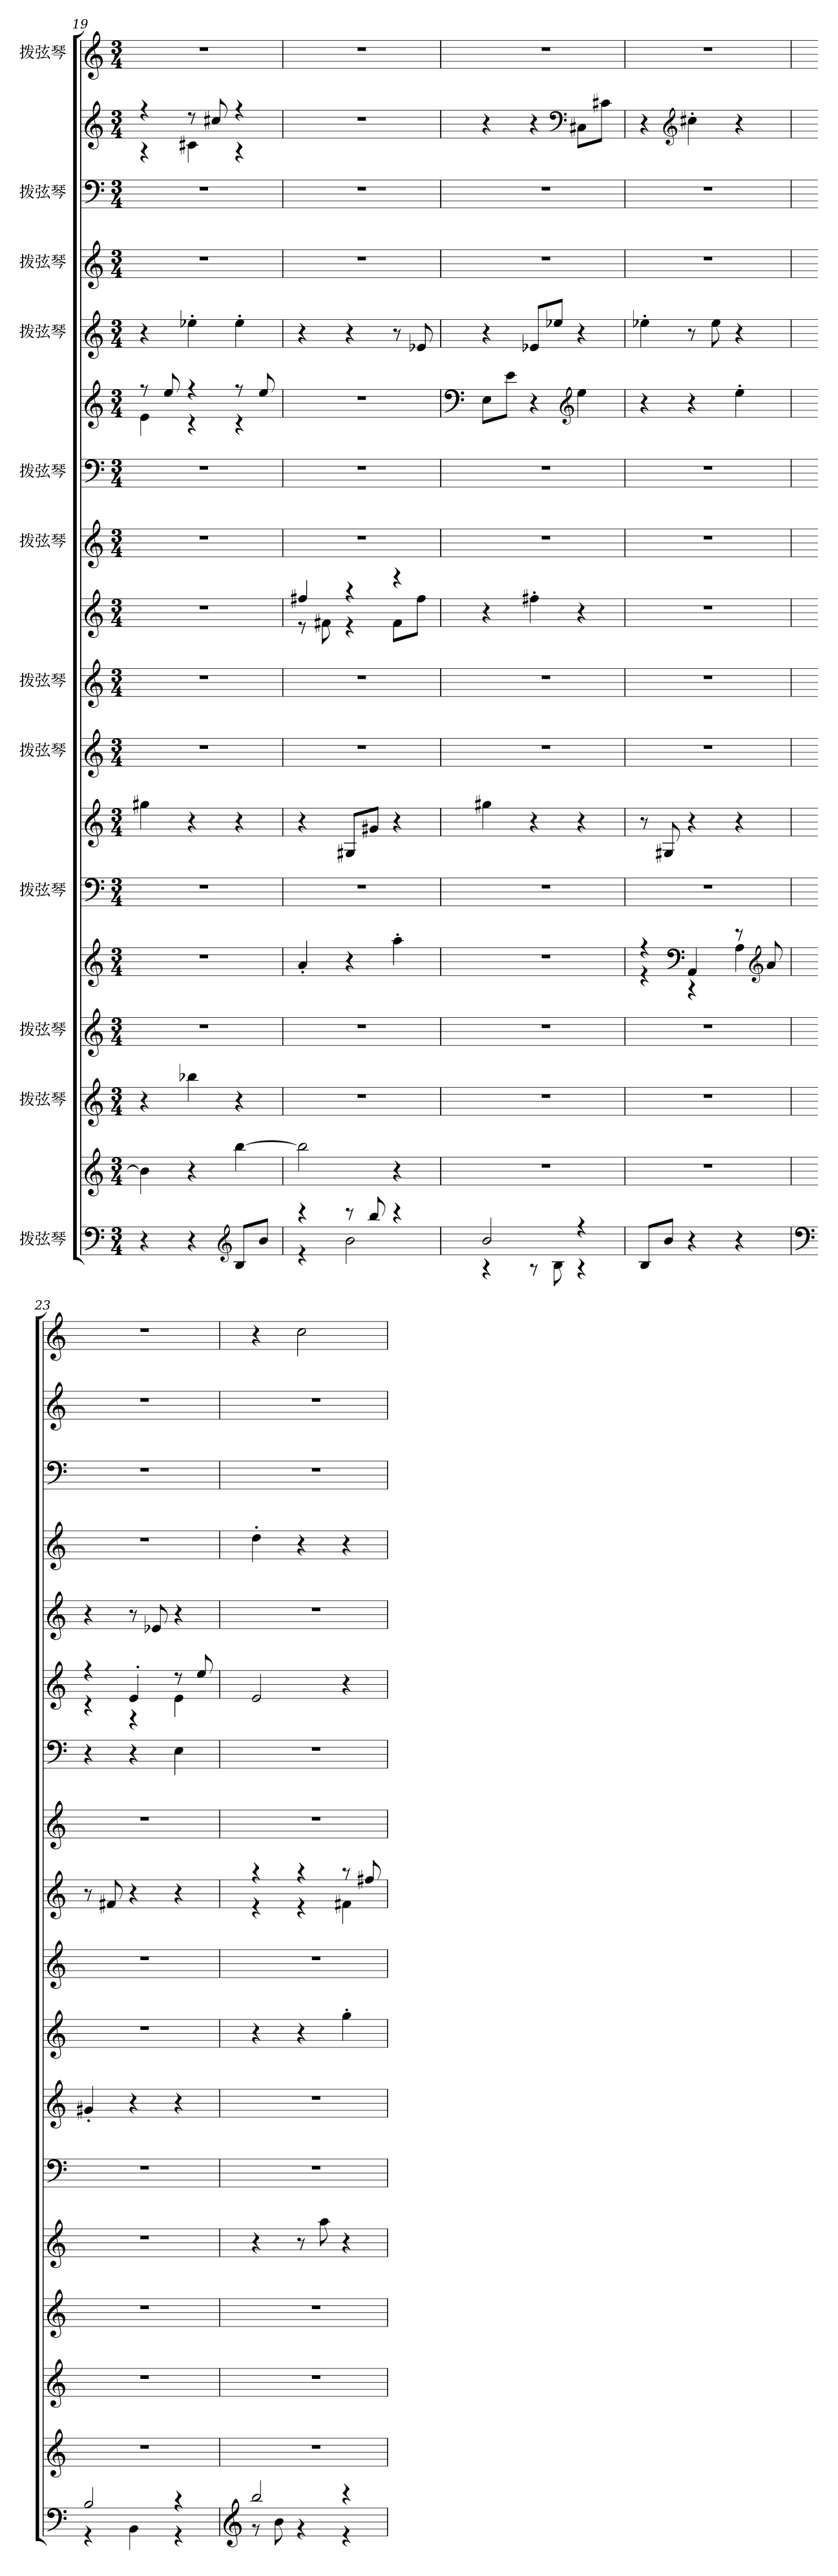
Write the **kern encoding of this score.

**kern	**kern	**kern	**kern	**kern	**kern	**kern	**kern	**kern	**kern	**kern	**kern	**kern	**kern	**kern	**kern	**kern	**kern
*part12	*part12	*part11	*part10	*part10	*part9	*part9	*part8	*part7	*part7	*part6	*part5	*part5	*part4	*part3	*part2	*part2	*part1
*staff18	*staff17	*staff16	*staff15	*staff14	*staff13	*staff12	*staff11	*staff10	*staff9	*staff8	*staff7	*staff6	*staff5	*staff4	*staff3	*staff2	*staff1
*I"拨弦琴	*	*I"拨弦琴	*I"拨弦琴	*	*I"拨弦琴	*	*I"拨弦琴	*I"拨弦琴	*	*I"拨弦琴	*I"拨弦琴	*	*I"拨弦琴	*I"拨弦琴	*I"拨弦琴	*	*I"拨弦琴
!!LO:PB:g=z
*clefF4	*clefG2	*clefG2	*clefG2	*clefG2	*clefF4	*clefG2	*clefG2	*clefG2	*clefG2	*clefG2	*clefF4	*clefG2	*clefG2	*clefG2	*clefF4	*clefG2	*clefG2
*k[]	*k[]	*k[]	*k[]	*k[]	*k[]	*k[]	*k[]	*k[]	*k[]	*k[]	*k[]	*k[]	*k[]	*k[]	*k[]	*k[]	*k[]
*M3/4	*M3/4	*M3/4	*M3/4	*M3/4	*M3/4	*M3/4	*M3/4	*M3/4	*M3/4	*M3/4	*M3/4	*M3/4	*M3/4	*M3/4	*M3/4	*M3/4	*M3/4
=19	=19	=19	=19	=19	=19	=19	=19	=19	=19	=19	=19	=19	=19	=19	=19	=19	=19
*	*	*	*	*	*	*	*	*	*	*	*	*^	*	*	*	*^	*
4r	4b\]	4r	2.r	2.r	2.r	4gg#X\	2.r	2.r	2.r	2.r	2.r	8r	4e\	4r	2.r	2.r	4r	4r	2.r
.	.	.	.	.	.	.	.	.	.	.	.	8ee/	.	.	.	.	.	.	.
4r	4r	4bb-X\	.	.	.	4r	.	.	.	.	.	4r	4r	4ee-X'\	.	.	8r	4c#X\	.
.	.	.	.	.	.	.	.	.	.	.	.	.	.	.	.	.	8cc#X/	.	.
*clefG2	*	*	*	*	*	*	*	*	*	*	*	*	*	*	*	*	*	*	*
8B/L	[4bb\	4r	.	.	.	4r	.	.	.	.	.	8r	4r	4ee-'\	.	.	4r	4r	.
8b/J	.	.	.	.	.	.	.	.	.	.	.	8ee/	.	.	.	.	.	.	.
*	*	*	*	*	*	*	*	*	*	*	*	*v	*v	*	*	*	*v	*v	*
=20	=20	=20	=20	=20	=20	=20	=20	=20	=20	=20	=20	=20	=20	=20	=20	=20	=20
*^	*	*	*	*	*	*	*	*	*^	*	*	*	*	*	*	*	*
4r	4r	2bb\]	2.r	2.r	4a'/	2.r	4r	2.r	2.r	4ff#X/	8r	2.r	2.r	2.r	4r	2.r	2.r	2.r	2.r
.	.	.	.	.	.	.	.	.	.	.	8f#X\	.	.	.	.	.	.	.	.
8r	2b\	.	.	.	4r	.	8G#X/L	.	.	4r	4r	.	.	.	4r	.	.	.	.
8bb/	.	.	.	.	.	.	8g#X/J	.	.	.	.	.	.	.	.	.	.	.	.
4r	.	4r	.	.	4aa'\	.	4r	.	.	4r	8f#\L	.	.	.	8r	.	.	.	.
.	.	.	.	.	.	.	.	.	.	.	8ff#\J	.	.	.	8e-X/	.	.	.	.
*	*	*	*	*	*	*	*	*	*	*v	*v	*	*	*	*	*	*	*	*
=21	=21	=21	=21	=21	=21	=21	=21	=21	=21	=21	=21	=21	=21	=21	=21	=21	=21	=21
*	*	*	*	*	*	*	*	*	*	*	*	*	*clefF4	*	*	*	*	*
2b/	4r	2.r	2.r	2.r	2.r	2.r	4gg#X\	2.r	2.r	4r	2.r	2.r	8E\L	4r	2.r	2.r	4r	2.r
.	.	.	.	.	.	.	.	.	.	.	.	.	8e\J	.	.	.	.	.
.	8r	.	.	.	.	.	4r	.	.	4ff#X'\	.	.	4r	8e-X/L	.	.	4r	.
.	8B\	.	.	.	.	.	.	.	.	.	.	.	.	8ee-X/J	.	.	.	.
*	*	*	*	*	*	*	*	*	*	*	*	*	*clefG2	*	*	*	*clefF4	*
4r	4r	.	.	.	.	.	4r	.	.	4r	.	.	4ee\	4r	.	.	8C#X\L	.
.	.	.	.	.	.	.	.	.	.	.	.	.	.	.	.	.	8c#X\J	.
*v	*v	*	*	*	*	*	*	*	*	*	*	*	*	*	*	*	*	*
!!LO:PB:g=z
=22	=22	=22	=22	=22	=22	=22	=22	=22	=22	=22	=22	=22	=22	=22	=22	=22	=22
*	*	*	*	*^	*	*	*	*	*	*	*	*	*	*	*	*	*
8B/L	2.r	2.r	2.r	4r	4r	2.r	8r	2.r	2.r	2.r	2.r	2.r	4r	4ee-X'\	2.r	2.r	4r	2.r
8b/J	.	.	.	.	.	.	8G#X/	.	.	.	.	.	.	.	.	.	.	.
*	*	*	*	*clefF4	*	*	*	*	*	*	*	*	*	*	*	*	*clefG2	*
4r	.	.	.	4AA/	4r	.	4r	.	.	.	.	.	4r	8r	.	.	4cc#X'\	.
.	.	.	.	.	.	.	.	.	.	.	.	.	.	8ee-\	.	.	.	.
4r	.	.	.	8r	4A\	.	4r	.	.	.	.	.	4ee'\	4r	.	.	4r	.
*	*	*	*	*clefG2	*	*	*	*	*	*	*	*	*	*	*	*	*	*
.	.	.	.	8a/	.	.	.	.	.	.	.	.	.	.	.	.	.	.
*	*	*	*	*v	*v	*	*	*	*	*	*	*	*	*	*	*	*	*
=23	=23	=23	=23	=23	=23	=23	=23	=23	=23	=23	=23	=23	=23	=23	=23	=23	=23
*clefF4	*	*	*	*	*	*	*	*	*	*	*	*	*	*	*	*	*
*^	*	*	*	*	*	*	*	*	*	*	*	*^	*	*	*	*	*
2B/	4r	2.r	2.r	2.r	2.r	2.r	4g#X'/	2.r	2.r	8r	2.r	4r	4r	4r	4r	2.r	2.r	2.r	2.r
.	.	.	.	.	.	.	.	.	.	8f#X/	.	.	.	.	.	.	.	.	.
.	4BB\	.	.	.	.	.	4r	.	.	4r	.	4r	4e'/	4r	8r	.	.	.	.
.	.	.	.	.	.	.	.	.	.	.	.	.	.	.	8e-X/	.	.	.	.
4r	4r	.	.	.	.	.	4r	.	.	4r	.	4E\	8r	4e\	4r	.	.	.	.
.	.	.	.	.	.	.	.	.	.	.	.	.	8ee/	.	.	.	.	.	.
*	*	*	*	*	*	*	*	*	*	*	*	*	*v	*v	*	*	*	*	*
=24	=24	=24	=24	=24	=24	=24	=24	=24	=24	=24	=24	=24	=24	=24	=24	=24	=24	=24
*clefG2	*	*	*	*	*	*	*	*	*	*	*	*	*	*	*	*	*	*
*	*	*	*	*	*	*	*	*	*	*^	*	*	*	*	*	*	*	*
2bb/	8r	2.r	2.r	2.r	4r	2.r	2.r	4r	2.r	4r	4r	2.r	2.r	2e/	2.r	4dd'\	2.r	2.r	4r
.	8b\	.	.	.	.	.	.	.	.	.	.	.	.	.	.	.	.	.	.
.	4r	.	.	.	8r	.	.	4r	.	4r	4r	.	.	.	.	4r	.	.	2cc\
.	.	.	.	.	8aa\	.	.	.	.	.	.	.	.	.	.	.	.	.	.
4r	4r	.	.	.	4r	.	.	4gg'\	.	8r	4f#X\	.	.	4r	.	4r	.	.	.
.	.	.	.	.	.	.	.	.	.	8ff#X/	.	.	.	.	.	.	.	.	.
*v	*v	*	*	*	*	*	*	*	*	*v	*v	*	*	*	*	*	*	*	*
=	=	=	=	=	=	=	=	=	=	=	=	=	=	=	=	=	=
*-	*-	*-	*-	*-	*-	*-	*-	*-	*-	*-	*-	*-	*-	*-	*-	*-	*-
